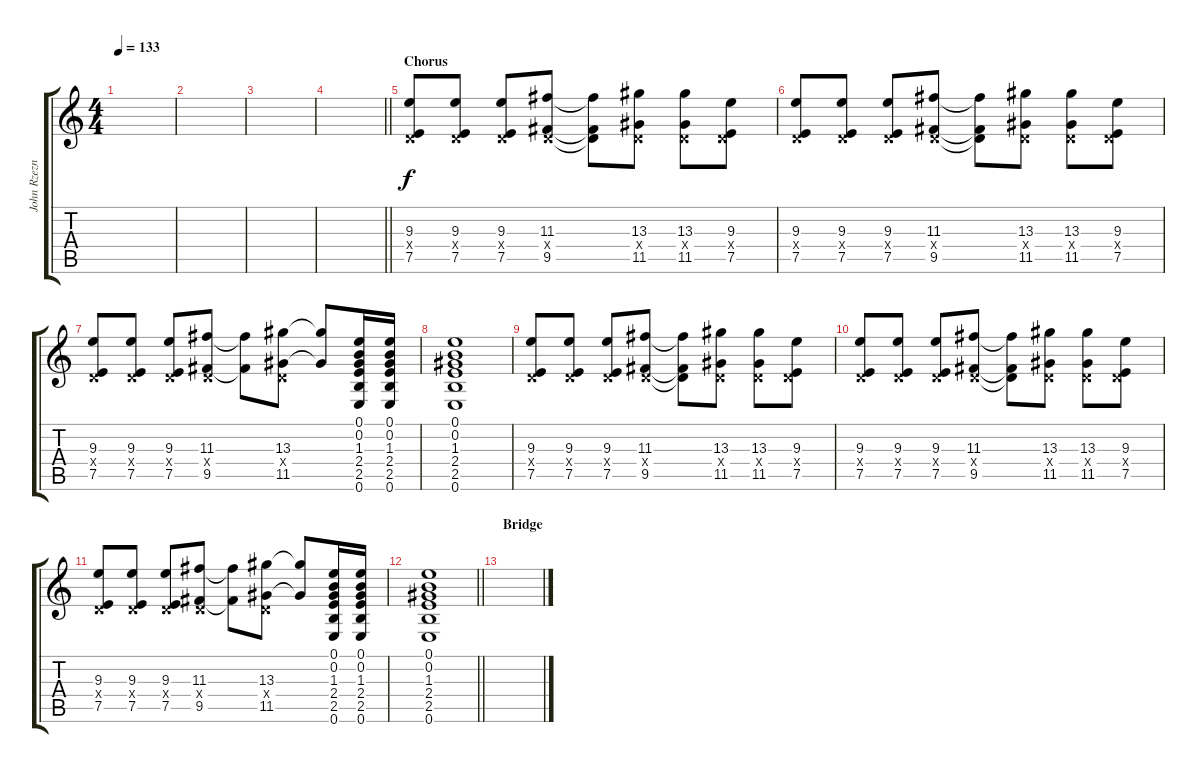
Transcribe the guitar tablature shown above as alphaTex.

\track ("John Rzeznik" "John Rzezn") {instrument distortionguitar}
\staff {score tabs}
\tuning (E4 B3 G3 D3 A2 E2) {hide}
\ts (4 4)
\tempo 133
\clef g2
\ks c
|
|
|
\barLineRight lightlight
|
\section ("" "Chorus")
(9.3 0.4{x} 7.5).8 (9.3 0.4{x} 7.5).8 (9.3 0.4{x} 7.5).8 (11.3 0.4{x} 9.5).8 (11.3{t} 0.4{t} 9.5{t}).8 (13.3 0.4{x} 11.5).8 (13.3 0.4{x} 11.5).8 (9.3 0.4{x} 7.5).8 |
(9.3 0.4{x} 7.5).8 (9.3 0.4{x} 7.5).8 (9.3 0.4{x} 7.5).8 (11.3 0.4{x} 9.5).8 (11.3{t} 0.4{t} 9.5{t}).8 (13.3 0.4{x} 11.5).8 (13.3 0.4{x} 11.5).8 (9.3 0.4{x} 7.5).8 |
(9.3 0.4{x} 7.5).8 (9.3 0.4{x} 7.5).8 (9.3 0.4{x} 7.5).8 (11.3 0.4{x} 9.5).8 (11.3{t} 9.5{t}).8 (13.3 0.4{x} 11.5).8 (13.3{t} 11.5{t}).8 (0.1 0.2 1.3 2.4 2.5 0.6).16 (0.1 0.2 1.3 2.4 2.5 0.6).16 |
(0.1 0.2 1.3 2.4 2.5 0.6).1 |
(9.3 0.4{x} 7.5).8 (9.3 0.4{x} 7.5).8 (9.3 0.4{x} 7.5).8 (11.3 0.4{x} 9.5).8 (11.3{t} 0.4{t} 9.5{t}).8 (13.3 0.4{x} 11.5).8 (13.3 0.4{x} 11.5).8 (9.3 0.4{x} 7.5).8 |
(9.3 0.4{x} 7.5).8 (9.3 0.4{x} 7.5).8 (9.3 0.4{x} 7.5).8 (11.3 0.4{x} 9.5).8 (11.3{t} 0.4{t} 9.5{t}).8 (13.3 0.4{x} 11.5).8 (13.3 0.4{x} 11.5).8 (9.3 0.4{x} 7.5).8 |
(9.3 0.4{x} 7.5).8 (9.3 0.4{x} 7.5).8 (9.3 0.4{x} 7.5).8 (11.3 0.4{x} 9.5).8 (11.3{t} 9.5{t}).8 (13.3 0.4{x} 11.5).8 (13.3{t} 11.5{t}).8 (0.1 0.2 1.3 2.4 2.5 0.6).16 (0.1 0.2 1.3 2.4 2.5 0.6).16 |
\barLineRight lightlight
(0.1 0.2 1.3 2.4 2.5 0.6).1 |
\section ("" "Bridge")
